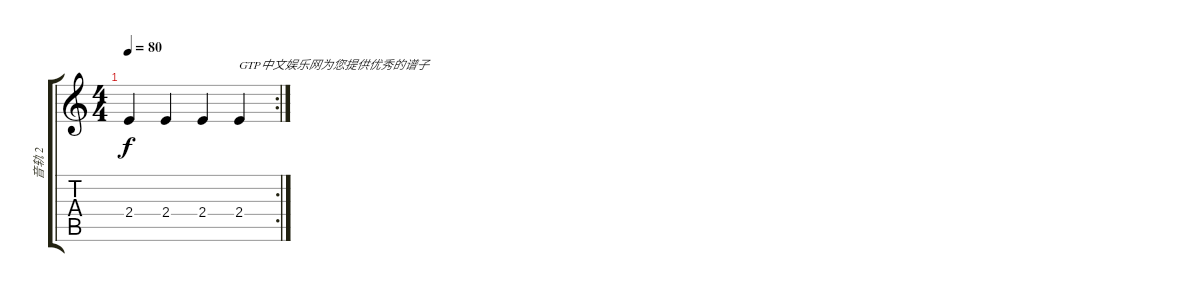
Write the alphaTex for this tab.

\track ("音轨 2" "音轨 2") {instrument acousticbass}
\staff {score tabs}
\tuning (E4 B3 G3 D3 A2 E2) {hide}
\rc 2
\ts (4 4)
\tempo 80
\clef g2
\ks c
2.4.4{dy f} 2.4.4 2.4.4 2.4.4{txt "GTP中文娱乐网为您提供优秀的谱子"}
